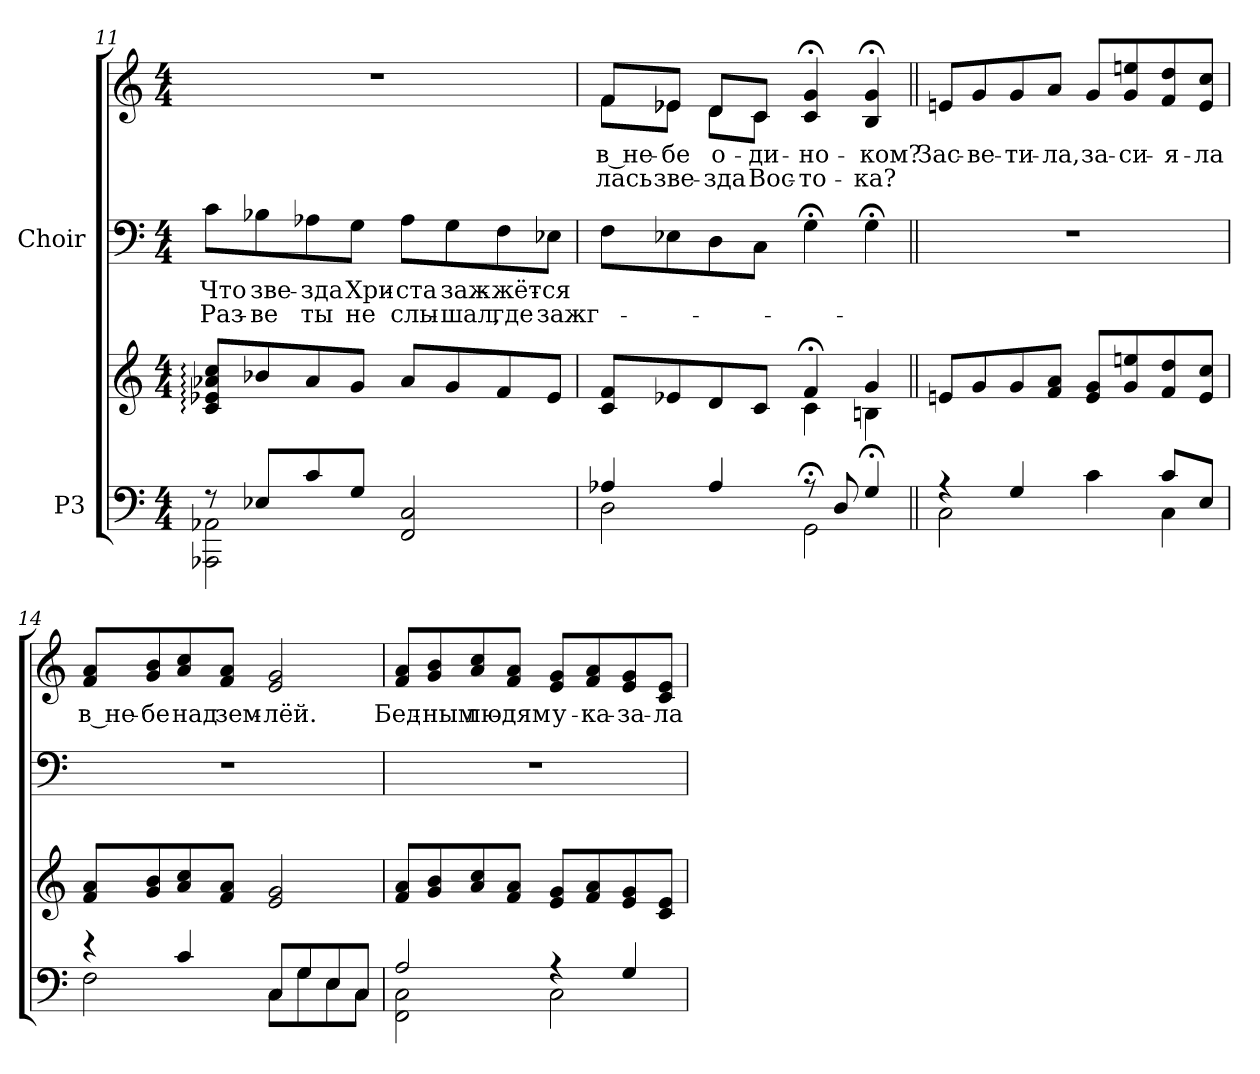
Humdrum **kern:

**kern	**kern	**kern	**text	**text	**kern	**text	**text
*part2	*part2	*part1	*part1	*part1	*part1	*part1	*part1
*staff4	*staff3	*staff2	*staff2	*staff2	*staff1	*staff1	*staff1
*I"P3	*	*I"Choir	*	*	*	*	*
!!LO:PB:g=z
*clefF4	*clefG2	*clefF4	*	*	*clefG2	*	*
*k[]	*k[]	*k[]	*	*	*k[]	*	*
*C:	*C:	*C:	*	*	*C:	*	*
*M4/4	*M4/4	*M4/4	*	*	*M4/4	*	*
=11	=11	=11	=11	=11	=11	=11	=11
*^	*	*	*	*	*	*	*
!	!	!	!	!LO:LY:a:color=#000000	!LO:LY:a:color=#000000	!	!	!
8r	2AAA-Xi\ 2AA-Xi	8ci/: 8e-Xi: 8a-Xi: 8cci:L	8ci\L	Что	Раз-	1r	.	.
!	!	!	!	!LO:LY:a:color=#000000	!LO:LY:a:color=#000000	!	!	!
8E-Xi/L	.	8b-Xi/	8B-Xi\	зве-	-ве	.	.	.
!	!	!	!	!LO:LY:a:color=#000000	!LO:LY:a:color=#000000	!	!	!
8ci/	.	8a-i/	8A-Xi\	-зда	ты	.	.	.
!	!	!	!	!LO:LY:a:color=#000000	!LO:LY:a:color=#000000	!	!	!
8Gi/J	.	8gi/J	8Gi\J	Хри-	не	.	.	.
!	!	!	!	!LO:LY:a:color=#000000	!LO:LY:a:color=#000000	!	!	!
2FFi/ 2Ci	2ryy	8a-i/L	8A-i\L	-ста	слы-	.	.	.
!	!	!	!	!LO:LY:a:color=#000000	!LO:LY:a:color=#000000	!	!	!
.	.	8gi/	8Gi\	заж-	-шал,	.	.	.
!	!	!	!	!LO:LY:a:color=#000000	!LO:LY:a:color=#000000	!	!	!
.	.	8fi/	8Fi\	-жёт-	где	.	.	.
!	!	!	!	!LO:LY:a:color=#000000	!LO:LY:a:color=#000000	!	!	!
.	.	8e-i/J	8E-Xi\J	-ся	зажг-	.	.	.
=12	=12	=12	=12	=12	=12	=12	=12	=12
*	*	*^	*	*	*	*	*	*
!	!	!	!	!	!	!	!	!LO:LY:b:color=#000000	!LO:LY:b:color=#000000
*	*	*	*	*	*	*	*^	*	*
4A-Xi/	2Di\	8ci/ 8fiL	2ryy	8Fi\L	.	.	8fi/L	8fi\L	в не-	лась
!	!	!	!	!	!	!	!	!	!LO:LY:b:color=#000000	!LO:LY:b:color=#000000
.	.	8e-Xi/	.	8E-Xi\	.	.	8e-Xi/J	8e-i\J	-бе	зве-
!	!	!	!	!	!	!	!	!	!LO:LY:b:color=#000000	!LO:LY:b:color=#000000
4A-i/	.	8di/	.	8Di\	.	.	8di/L	8di\L	о-	-зда
!	!	!	!	!	!	!	!	!	!LO:LY:b:color=#000000	!LO:LY:b:color=#000000
.	.	8ci/J	.	8Ci\J	.	.	8ci/J	8ci\J	-ди-	Вос-
!	!	!	!	!	!	!	!	!	!LO:LY:b:color=#000000	!LO:LY:b:color=#000000
8r;	2GGi\	4f;i/	4ci\	4G;i\	.	.	4ci/; 4gi;	2ryy	-но-	-то-
8Di/	.	.	.	.	.	.	.	.	.	.
!	!	!	!	!	!	!	!	!	!LO:LY:b:color=#000000	!LO:LY:b:color=#000000
4G;i/	.	4gi/	4Bni\	4G;i\	.	.	4Bi/; 4gi;	.	-ком?	-ка?
*	*	*v	*v	*	*	*	*v	*v	*	*
!!LO:LB:g=z
=13||	=13||	=13||	=13||	=13||	=13||	=13||	=13||	=13||
*	*	*MM100	*	*	*	*MM100	*	*
*	*	*^	*	*	*	*	*	*
!	!	!	!	!	!	!	!	!LO:LY:b:color=#000000	!
*	*	*v	*v	*	*	*	*	*	*
4r	2Ci\	8eni/L	1r	.	.	8eni/L	Зас-	.
!	!	!	!	!	!	!	!LO:LY:b:color=#000000	!
.	.	8gi/	.	.	.	8gi/	-ве-	.
!	!	!	!	!	!	!	!LO:LY:b:color=#000000	!
4Gi/	.	8gi/	.	.	.	8gi/	-ти-	.
!	!	!	!	!	!	!	!LO:LY:b:color=#000000	!
.	.	8fi/ 8aiJ	.	.	.	8ai/J	-ла,	.
!	!	!	!	!	!	!	!LO:LY:b:color=#000000	!
4ci\	4ryy	8ei/ 8giL	.	.	.	8gi/L	за-	.
!	!	!	!	!	!	!	!LO:LY:b:color=#000000	!
.	.	8gi/ 8eeni	.	.	.	8gi/ 8eeni	-си-	.
!	!	!	!	!	!	!	!LO:LY:b:color=#000000	!
8ci/L	4Ci\	8fi/ 8ddi	.	.	.	8fi/ 8ddi	-я-	.
!	!	!	!	!	!	!	!LO:LY:b:color=#000000	!
8Ei/J	.	8ei/ 8cciJ	.	.	.	8ei/ 8cciJ	-ла	.
=14	=14	=14	=14	=14	=14	=14	=14	=14
!	!	!	!	!	!	!	!LO:LY:b:color=#000000	!
4r	2Fi\	8fi/ 8aiL	1r	.	.	8fi/ 8aiL	в не-	.
!	!	!	!	!	!	!	!LO:LY:b:color=#000000	!
.	.	8gi/ 8bi	.	.	.	8gi/ 8bi	-бе	.
!	!	!	!	!	!	!	!LO:LY:b:color=#000000	!
4ci/	.	8ai/ 8cci	.	.	.	8ai/ 8cci	над	.
!	!	!	!	!	!	!	!LO:LY:b:color=#000000	!
.	.	8fi/ 8aiJ	.	.	.	8fi/ 8aiJ	зем-	.
!	!	!	!	!	!	!	!LO:LY:b:color=#000000	!
8Ci/L	8Ci\L	2ei/ 2gi	.	.	.	2ei/ 2gi	-лёй.	.
8Gi/	8Gi\	.	.	.	.	.	.	.
8Ei/	8Ei\	.	.	.	.	.	.	.
8Ci/J	8Ci\J	.	.	.	.	.	.	.
=15	=15	=15	=15	=15	=15	=15	=15	=15
!	!	!	!	!	!	!	!LO:LY:b:color=#000000	!
2Ai/	2FFi\ 2Ci	8fi/ 8aiL	1r	.	.	8fi/ 8aiL	Бед-	.
!	!	!	!	!	!	!	!LO:LY:b:color=#000000	!
.	.	8gi/ 8bi	.	.	.	8gi/ 8bi	-ным	.
!	!	!	!	!	!	!	!LO:LY:b:color=#000000	!
.	.	8ai/ 8cci	.	.	.	8ai/ 8cci	лю-	.
!	!	!	!	!	!	!	!LO:LY:b:color=#000000	!
.	.	8fi/ 8aiJ	.	.	.	8fi/ 8aiJ	-дям	.
!	!	!	!	!	!	!	!LO:LY:b:color=#000000	!
4r	2Ci\	8ei/ 8giL	.	.	.	8ei/ 8giL	у-	.
!	!	!	!	!	!	!	!LO:LY:b:color=#000000	!
.	.	8fi/ 8ai	.	.	.	8fi/ 8ai	-ка-	.
!	!	!	!	!	!	!	!LO:LY:b:color=#000000	!
4Gi/	.	8ei/ 8gi	.	.	.	8ei/ 8gi	-за-	.
!	!	!	!	!	!	!	!LO:LY:b:color=#000000	!
.	.	8ci/ 8eiJ	.	.	.	8ci/ 8eiJ	-ла	.
*v	*v	*	*	*	*	*	*	*
=	=	=	=	=	=	=	=
*-	*-	*-	*-	*-	*-	*-	*-
